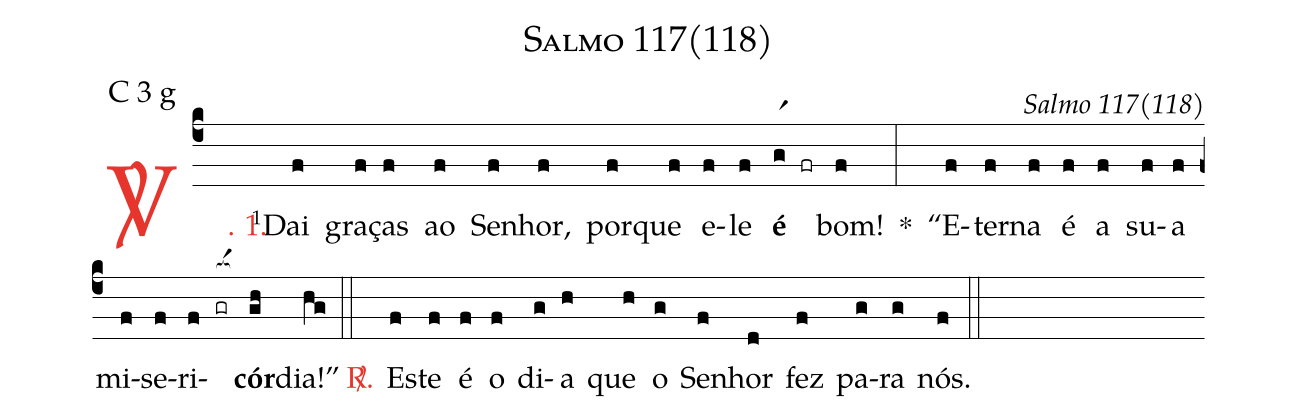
name: Salmo 117(118);
mode: C 3 g;
commentary: Salmo 117(118);
%%
(c4)

<c><sp>V/</sp>. 1.</c>() <v>\VSup{1}</v>Dai(f) gra(f)ças(f) ao(f) Se(f)nhor,(f) por(f)que(f) e(f)le(f) <b>é</b>(gr1 fr) bom!(f) *(:) ``E(f)ter(f)na(f) é(f) a(f) su(f)a(f) mi(f)se(f)ri(f)<nlba>(gr[ocba:1{])<b>cór</b>(gh[ocba:0}])dia!''</nlba>(hg)

(::)

<nlba><c><sp>R/</sp>.</c>() Es</nlba>(f)te(f) é(f) o(f) di(g)a(h) que(h) o(g) Se(f)nhor(d) fez(f) pa(g)ra(g) nós.(f)

(::)
